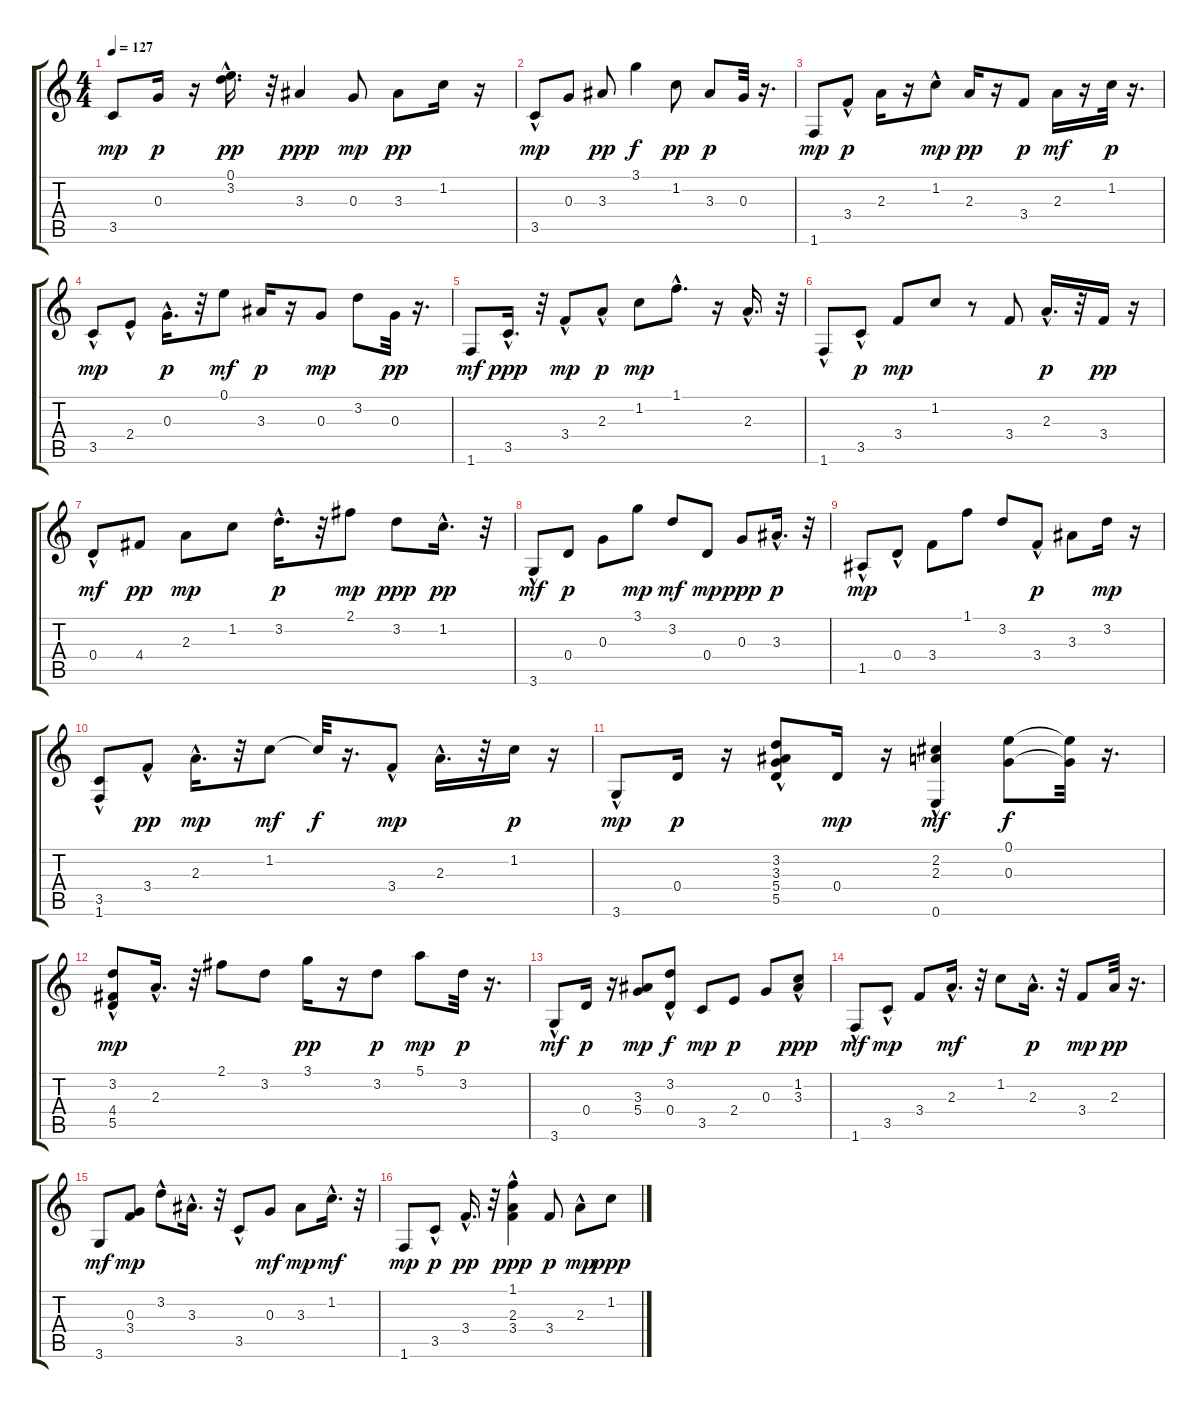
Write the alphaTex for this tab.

\track "" {instrument electricbassfinger}
\staff {score tabs}
\tuning (E4 B3 G3 D3 A2 E2) {hide}
\ts (4 4)
\tempo 127
\clef g2
\ks c
3.5.8{dy mp} 0.3.16{dy p} r.16 (0.1{hac} 3.2).16{d dy pp} r.32 3.3.4{dy ppp} 0.3.8{dy mp} 3.3.8{dy pp} 1.2.16 r.16 |
3.5{hac}.8{dy mp} 0.3.8 3.3.8{dy pp} 3.1.4{dy f} 1.2.8{dy pp} 3.3.8{dy p} 0.3.32 r.16{d} |
1.6.8{dy mp} 3.4{hac}.8{dy p} 2.3.16 r.16 1.2{hac}.8{dy mp} 2.3.16{dy pp} r.16 3.4.8{dy p} 2.3.16{dy mf} r.16 1.2.32{dy p} r.16{d} |
3.5{hac}.8{dy mp} 2.4{hac}.8 0.3{hac}.16{d dy p} r.32 0.1.8{dy mf} 3.3.16{dy p} r.16 0.3.8{dy mp} 3.2.8 0.3.32{dy pp} r.16{d} |
1.6.8{dy mf} 3.5{hac}.16{d dy ppp} r.32 3.4{hac}.8{dy mp} 2.3{hac}.8{dy p} 1.2.8{dy mp} 1.1{hac}.8{d} r.16 2.3{hac}.16{d} r.32 |
1.6{hac}.8 3.5{hac}.8{dy p} 3.4.8{dy mp} 1.2.8 r.8 3.4.8 2.3{hac}.16{d dy p} r.32 3.4.16{dy pp} r.16 |
0.4{hac}.8{dy mf} 4.4.8{dy pp} 2.3.8{dy mp} 1.2.8 3.2{hac}.16{d dy p} r.32 2.1.8{dy mp} 3.2.8{dy ppp} 1.2{hac}.16{d dy pp} r.32 |
3.6{hac}.8{dy mf} 0.4.8{dy p} 0.3.8 3.1.8{dy mp} 3.2.8{dy mf} 0.4.8{dy mp} 0.3.8{dy ppp} 3.3{hac}.16{d dy p} r.32 |
1.5{hac}.8{dy mp} 0.4{hac}.8 3.4.8 1.1.8 3.2.8 3.4{hac}.8{dy p} 3.3.8 3.2.16{dy mp} r.16 |
(3.5{hac} 1.6{hac}).8 3.4{hac}.8{dy pp} 2.3{hac}.16{d dy mp} r.32 1.2.8{dy mf} 1.2{t}.32{dy f} r.16{d} 3.4{hac}.8{dy mp} 2.3{hac}.16{d} r.32 1.2.16{dy p} r.16 |
3.6{hac}.8{dy mp} 0.4.16{dy p} r.16 (3.2 3.3{hac} 5.4{hac} 5.5).8 0.4.16{dy mp} r.16 (2.2 2.3{hac} 0.6).4{dy mf} (0.1 0.3).8{dy f} (0.1{t} 0.3{t}).32 r.16{d} |
(3.2{hac} 4.4{hac} 5.5).8{dy mp} 2.3{hac}.16{d} r.32 2.1.8 3.2.8 3.1.16{dy pp} r.16 3.2.8{dy p} 5.1.8{dy mp} 3.2.32{dy p} r.16{d} |
3.6{hac}.8{dy mf} 0.4.16{dy p} r.16 (3.3 5.4).8{dy mp} (3.2 0.4{hac}).8{dy f} 3.5.8{dy mp} 2.4.8{dy p} 0.3.8 (1.2 3.3{hac}).8{dy ppp} |
1.6{hac}.8{dy mf} 3.5{hac}.8{dy mp} 3.4.8 2.3{hac}.16{d dy mf} r.32 1.2.8 2.3{hac}.16{d dy p} r.32 3.4.8{dy mp} 2.3.32{dy pp} r.16{d} |
3.6.8{dy mf} (0.3 3.4).8{dy mp} 3.2{hac}.8 3.3{hac}.16{d} r.32 3.5{hac}.8 0.3.8{dy mf} 3.3.8{dy mp} 1.2{hac}.16{d dy mf} r.32 |
1.6.8{dy mp} 3.5{hac}.8{dy p} 3.4{hac}.16{d dy pp} r.32 (1.1 2.3{hac} 3.4).4{dy ppp} 3.4.8{dy p} 2.3{hac}.8{dy mp} 1.2.8{dy ppp}
